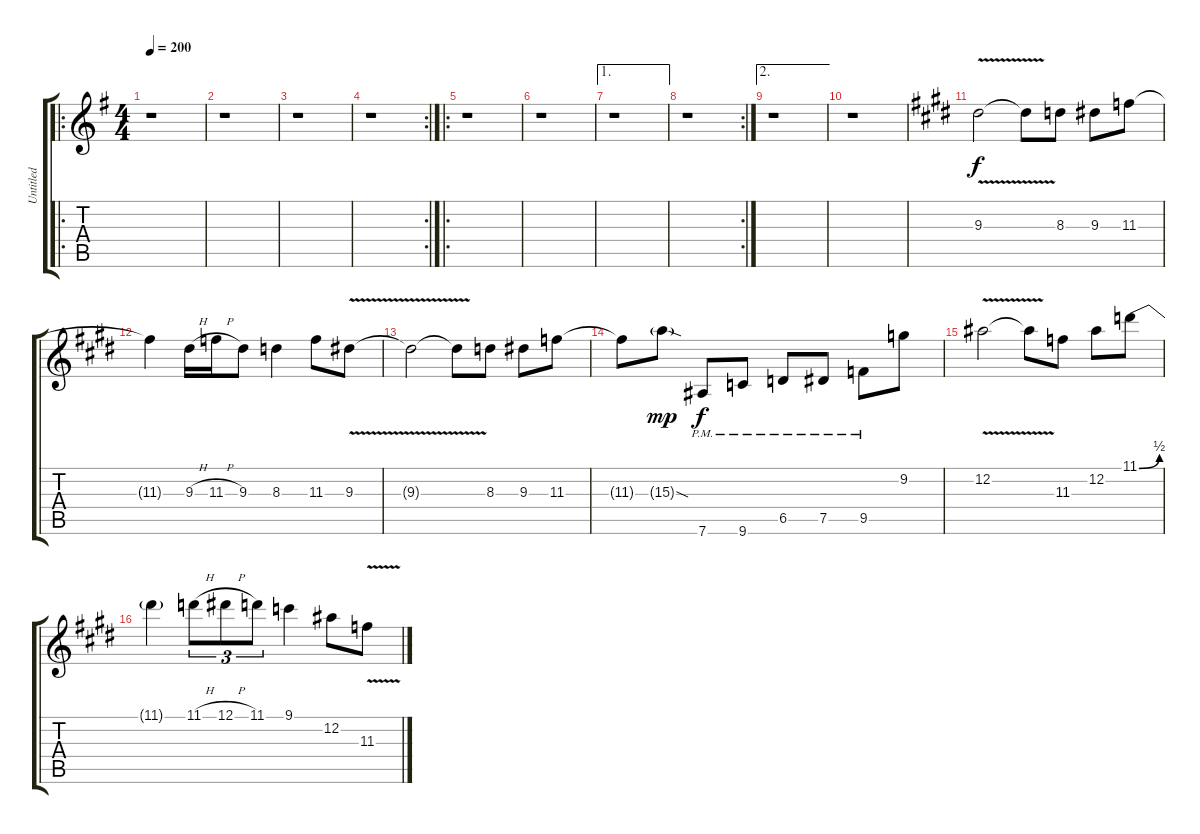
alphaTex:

\track ("Untitled" "Untitled") {instrument distortionguitar}
\staff {score tabs}
\tuning (Eb4 Bb3 Gb3 Db3 Ab2 Eb2) {hide}
\ro
\ts (4 4)
\tempo 200
\clef g2
\ks g
r.1{dy f} |
r.1 |
r.1 |
\rc 2
r.1 |
\ro
r.1 |
r.1 |
\ae 1
r.1 |
\rc 2
r.1 |
\ae 2
r.1 |
r.1 |
\ks e
9.3{v}.2 9.3{v t}.8 8.3.8 9.3.8 11.3.8 |
\ks c#minor
11.3{t}.4 9.3{h}.16 11.3{h}.16 9.3.8 8.3.4 11.3.8 9.3{v}.8 |
9.3{v t}.2 9.3{v t}.8 8.3.8 9.3.8 11.3.8 |
11.3{t}.8 15.3{sod g}.8{dy mp} 7.6{pm}.8{dy f} 9.6{pm}.8 6.5{pm}.8 7.5{pm}.8 9.5{pm}.8 9.2.8 |
\ks e
12.2{v}.2 12.2{v t}.8 11.3.8 12.2.8 11.1{be (bend 0 0 60 2)}.8 |
\ks c#minor
11.1{t}.4 11.1{h}.8{tu (3 2)} 12.1{h}.8{tu (3 2)} 11.1.8{tu (3 2)} 9.1.4 12.2.8 11.3{v}.8
